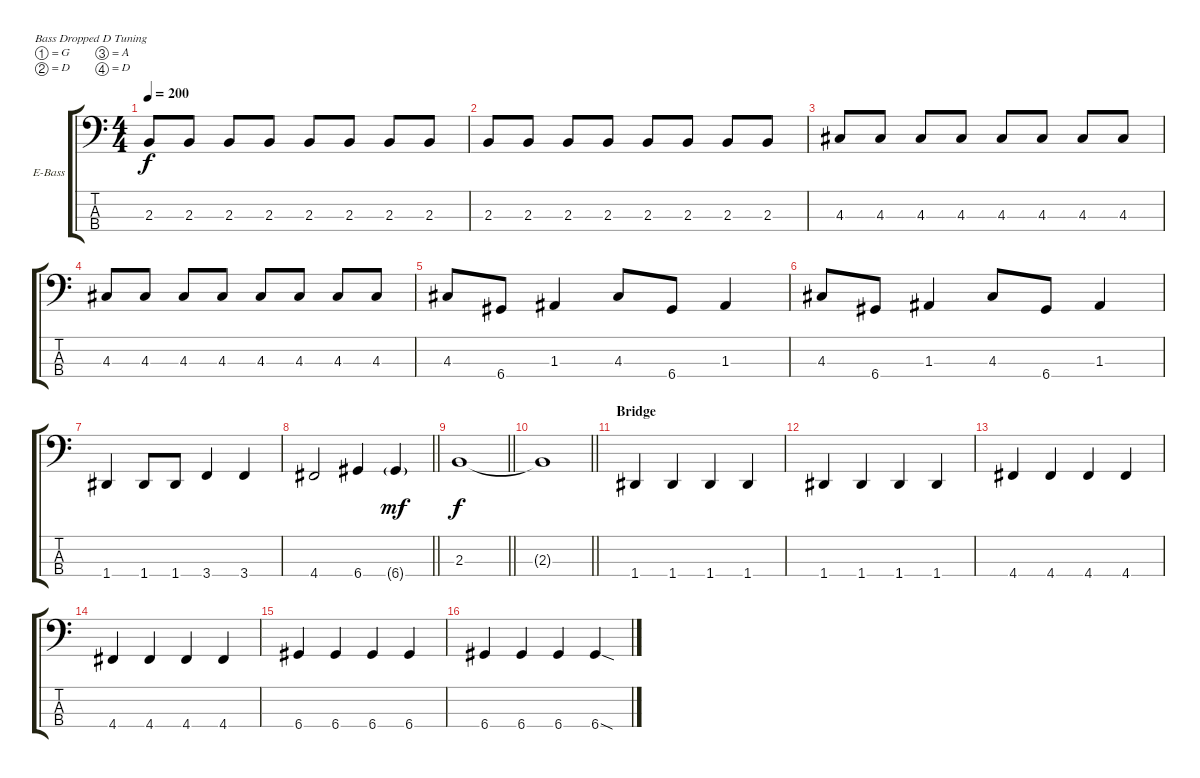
\bracketExtendMode groupsimilarinstruments
\firstSystemTrackNameOrientation horizontal
\otherSystemsTrackNameOrientation horizontal
\track ("Bass Guitar" "E-Bass") {instrument slapbass2}
\staff {score tabs}
\tuning (G2 D2 A1 D1)
\ts (4 4)
\tempo 200
\clef f4
\ks c
2.3.8{dy f} 2.3.8 2.3.8 2.3.8 2.3.8 2.3.8 2.3.8 2.3.8 |
2.3.8 2.3.8 2.3.8 2.3.8 2.3.8 2.3.8 2.3.8 2.3.8 |
4.3.8 4.3.8 4.3.8 4.3.8 4.3.8 4.3.8 4.3.8 4.3.8 |
4.3.8 4.3.8 4.3.8 4.3.8 4.3.8 4.3.8 4.3.8 4.3.8 |
4.3.8 6.4.8 1.3.4 4.3.8 6.4.8 1.3.4 |
4.3.8 6.4.8 1.3.4 4.3.8 6.4.8 1.3.4 |
1.4.4 1.4.8 1.4.8 3.4.4 3.4.4 |
\barLineRight lightlight
4.4.2 6.4.4 6.4{g}.4{dy mf} |
\barLineRight lightlight
2.3.1{dy f} |
\barLineRight lightlight
2.3{t}.1 |
\section ("" "Bridge")
1.4.4 1.4.4 1.4.4 1.4.4 |
1.4.4 1.4.4 1.4.4 1.4.4 |
4.4.4 4.4.4 4.4.4 4.4.4 |
4.4.4 4.4.4 4.4.4 4.4.4 |
6.4.4 6.4.4 6.4.4 6.4.4 |
6.4.4 6.4.4 6.4.4 6.4{sod}.4
